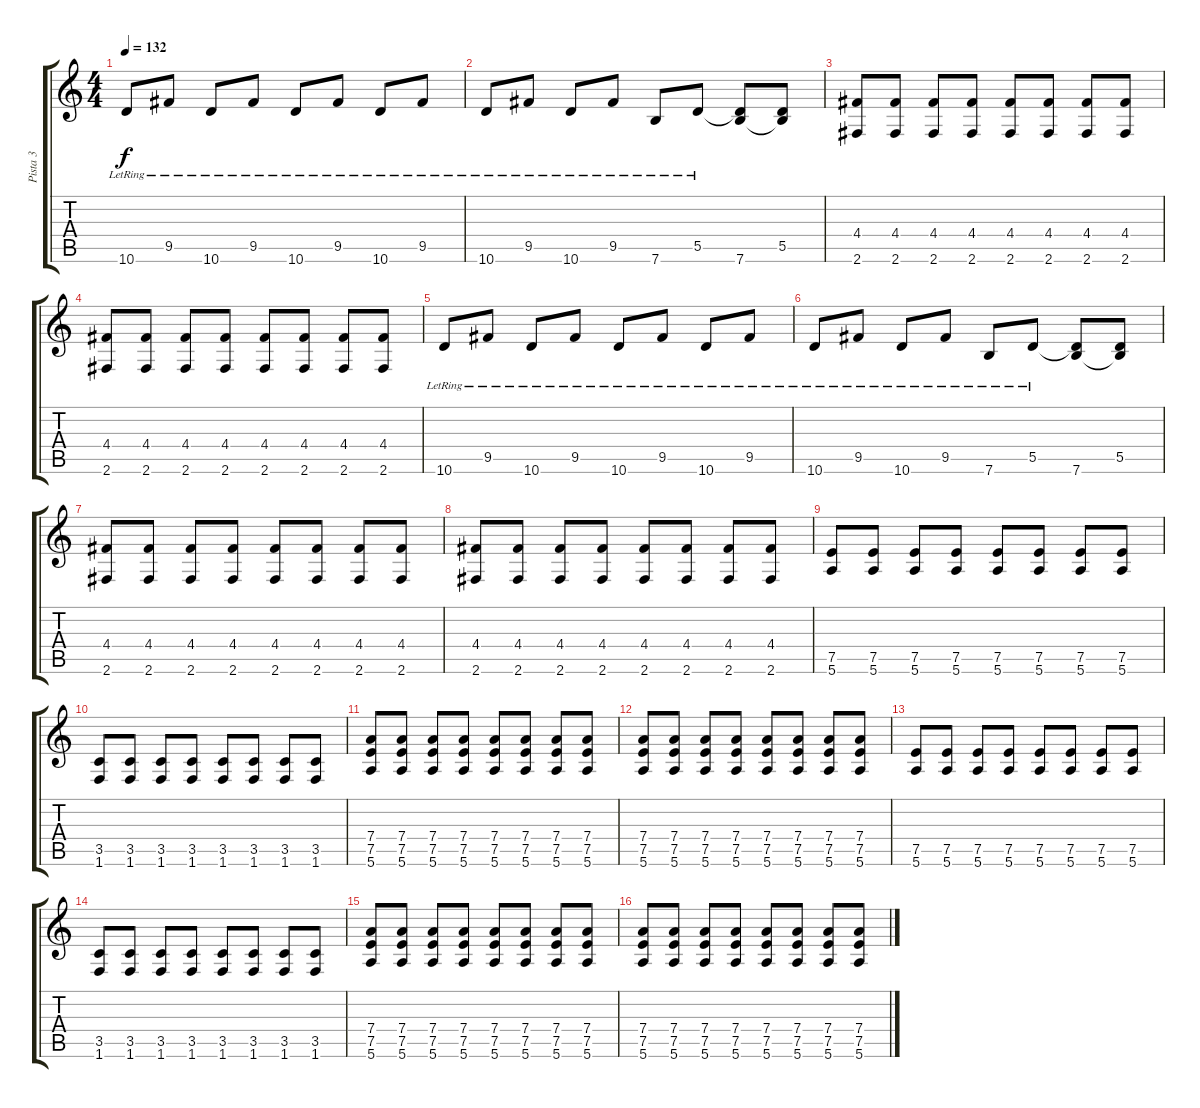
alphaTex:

\track ("Pista 3" "Pista 3") {instrument distortionguitar}
\staff {score tabs}
\tuning (E4 B3 G3 D3 A2 E2) {hide}
\ts (4 4)
\tempo 132
\clef g2
\ks c
10.6{lr}.8{dy f} 9.5{lr}.8 10.6{lr}.8 9.5{lr}.8 10.6{lr}.8 9.5{lr}.8 10.6{lr}.8 9.5{lr}.8 |
10.6{lr}.8 9.5{lr}.8 10.6{lr}.8 9.5{lr}.8 7.6{lr}.8 5.5{lr}.8 (5.5{t} 7.6).8 (5.5 7.6{t}).8 |
(4.4 2.6).8 (4.4 2.6).8 (4.4 2.6).8 (4.4 2.6).8 (4.4 2.6).8 (4.4 2.6).8 (4.4 2.6).8 (4.4 2.6).8 |
(4.4 2.6).8 (4.4 2.6).8 (4.4 2.6).8 (4.4 2.6).8 (4.4 2.6).8 (4.4 2.6).8 (4.4 2.6).8 (4.4 2.6).8 |
10.6{lr}.8 9.5{lr}.8 10.6{lr}.8 9.5{lr}.8 10.6{lr}.8 9.5{lr}.8 10.6{lr}.8 9.5{lr}.8 |
10.6{lr}.8 9.5{lr}.8 10.6{lr}.8 9.5{lr}.8 7.6{lr}.8 5.5{lr}.8 (5.5{t} 7.6).8 (5.5 7.6{t}).8 |
(4.4 2.6).8 (4.4 2.6).8 (4.4 2.6).8 (4.4 2.6).8 (4.4 2.6).8 (4.4 2.6).8 (4.4 2.6).8 (4.4 2.6).8 |
(4.4 2.6).8 (4.4 2.6).8 (4.4 2.6).8 (4.4 2.6).8 (4.4 2.6).8 (4.4 2.6).8 (4.4 2.6).8 (4.4 2.6).8 |
(7.5 5.6).8 (7.5 5.6).8 (7.5 5.6).8 (7.5 5.6).8 (7.5 5.6).8 (7.5 5.6).8 (7.5 5.6).8 (7.5 5.6).8 |
(3.5 1.6).8 (3.5 1.6).8 (3.5 1.6).8 (3.5 1.6).8 (3.5 1.6).8 (3.5 1.6).8 (3.5 1.6).8 (3.5 1.6).8 |
(7.4 7.5 5.6).8 (7.4 7.5 5.6).8 (7.4 7.5 5.6).8 (7.4 7.5 5.6).8 (7.4 7.5 5.6).8 (7.4 7.5 5.6).8 (7.4 7.5 5.6).8 (7.4 7.5 5.6).8 |
(7.4 7.5 5.6).8 (7.4 7.5 5.6).8 (7.4 7.5 5.6).8 (7.4 7.5 5.6).8 (7.4 7.5 5.6).8 (7.4 7.5 5.6).8 (7.4 7.5 5.6).8 (7.4 7.5 5.6).8 |
(7.5 5.6).8 (7.5 5.6).8 (7.5 5.6).8 (7.5 5.6).8 (7.5 5.6).8 (7.5 5.6).8 (7.5 5.6).8 (7.5 5.6).8 |
(3.5 1.6).8 (3.5 1.6).8 (3.5 1.6).8 (3.5 1.6).8 (3.5 1.6).8 (3.5 1.6).8 (3.5 1.6).8 (3.5 1.6).8 |
(7.4 7.5 5.6).8 (7.4 7.5 5.6).8 (7.4 7.5 5.6).8 (7.4 7.5 5.6).8 (7.4 7.5 5.6).8 (7.4 7.5 5.6).8 (7.4 7.5 5.6).8 (7.4 7.5 5.6).8 |
(7.4 7.5 5.6).8 (7.4 7.5 5.6).8 (7.4 7.5 5.6).8 (7.4 7.5 5.6).8 (7.4 7.5 5.6).8 (7.4 7.5 5.6).8 (7.4 7.5 5.6).8 (7.4 7.5 5.6).8
